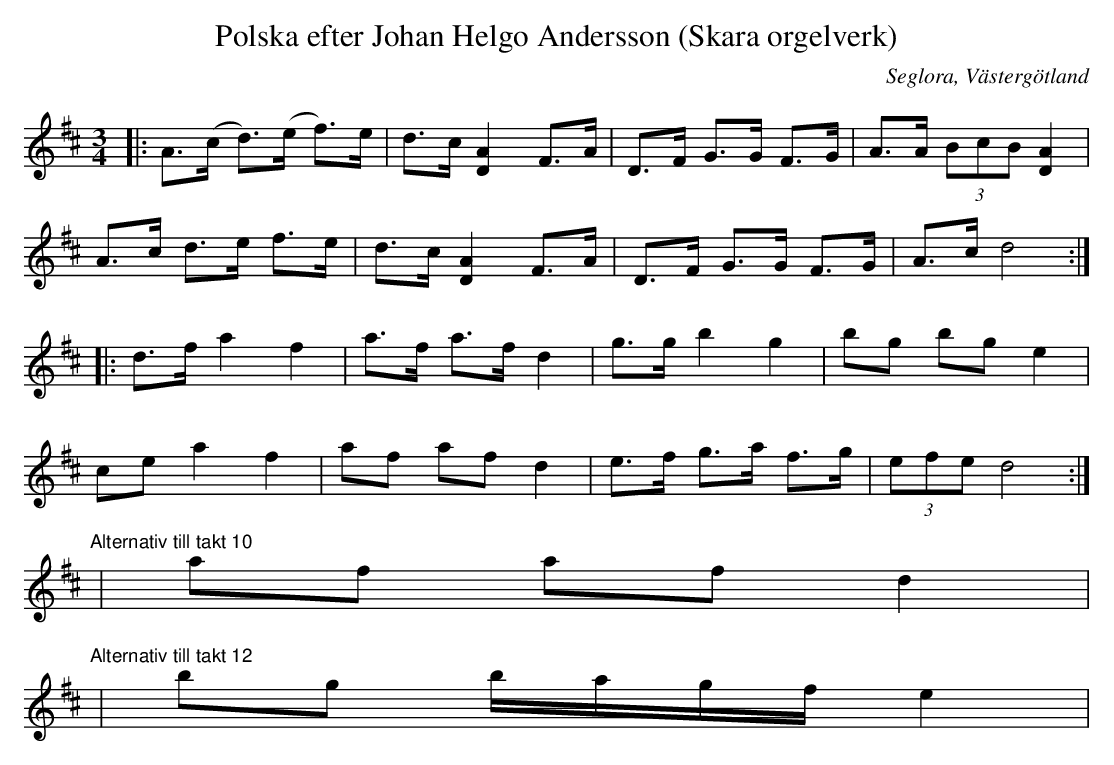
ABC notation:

X:1
T:Polska efter Johan Helgo Andersson (Skara orgelverk)
O:Seglora, Västergötland
M:3/4
L:1/8
K:D
|: A>(c d>)(e f>)e| d>c [A2D2] F>A | D>F G>G F>G | A>A (3BcB [A2D2] |
   A>c d>e f>e| d>c [A2D2] F>A | D>F G>G F>G | A>c d4 :|
|: d>f a2 f2 | a>f a>f d2 | g>g b2 g2 | bg bg e2 |
ce a2 f2 | af af d2 | e>f g>a f>g | (3efe d4 :|
"Alternativ till takt 10"| af af d2 |$
"Alternativ till takt 12"| bg b/2a/2g/2f/2 e2 |$
